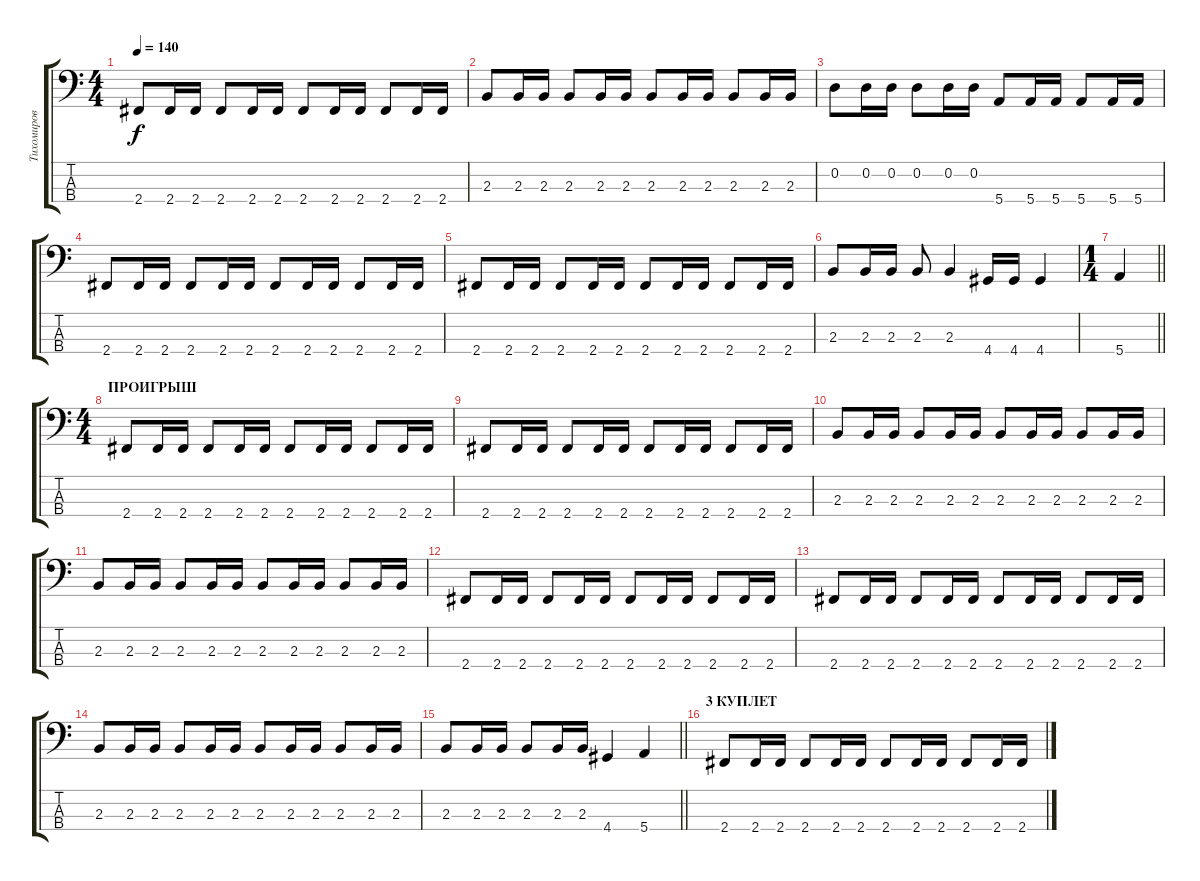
\track ("Тихомиров" "Тихомиров") {instrument electricbasspick}
\staff {score tabs}
\tuning (G2 D2 A1 E1) {hide}
\ts (4 4)
\tempo 140
\clef f4
\ks c
2.4.8{dy f} 2.4.16 2.4.16 2.4.8 2.4.16 2.4.16 2.4.8 2.4.16 2.4.16 2.4.8 2.4.16 2.4.16 |
2.3.8 2.3.16 2.3.16 2.3.8 2.3.16 2.3.16 2.3.8 2.3.16 2.3.16 2.3.8 2.3.16 2.3.16 |
0.2.8 0.2.16 0.2.16 0.2.8 0.2.16 0.2.16 5.4.8 5.4.16 5.4.16 5.4.8 5.4.16 5.4.16 |
2.4.8 2.4.16 2.4.16 2.4.8 2.4.16 2.4.16 2.4.8 2.4.16 2.4.16 2.4.8 2.4.16 2.4.16 |
2.4.8 2.4.16 2.4.16 2.4.8 2.4.16 2.4.16 2.4.8 2.4.16 2.4.16 2.4.8 2.4.16 2.4.16 |
2.3.8 2.3.16 2.3.16 2.3.8 2.3.4 4.4.16 4.4.16 4.4.4 |
\ts (1 4)
\barLineRight lightlight
5.4.4 |
\ts (4 4)
\section ("" "ПРОИГРЫШ")
2.4.8 2.4.16 2.4.16 2.4.8 2.4.16 2.4.16 2.4.8 2.4.16 2.4.16 2.4.8 2.4.16 2.4.16 |
2.4.8 2.4.16 2.4.16 2.4.8 2.4.16 2.4.16 2.4.8 2.4.16 2.4.16 2.4.8 2.4.16 2.4.16 |
2.3.8 2.3.16 2.3.16 2.3.8 2.3.16 2.3.16 2.3.8 2.3.16 2.3.16 2.3.8 2.3.16 2.3.16 |
2.3.8 2.3.16 2.3.16 2.3.8 2.3.16 2.3.16 2.3.8 2.3.16 2.3.16 2.3.8 2.3.16 2.3.16 |
2.4.8 2.4.16 2.4.16 2.4.8 2.4.16 2.4.16 2.4.8 2.4.16 2.4.16 2.4.8 2.4.16 2.4.16 |
2.4.8 2.4.16 2.4.16 2.4.8 2.4.16 2.4.16 2.4.8 2.4.16 2.4.16 2.4.8 2.4.16 2.4.16 |
2.3.8 2.3.16 2.3.16 2.3.8 2.3.16 2.3.16 2.3.8 2.3.16 2.3.16 2.3.8 2.3.16 2.3.16 |
\barLineRight lightlight
2.3.8 2.3.16 2.3.16 2.3.8 2.3.16 2.3.16 4.4.4 5.4.4 |
\section ("" "3 КУПЛЕТ")
2.4.8 2.4.16 2.4.16 2.4.8 2.4.16 2.4.16 2.4.8 2.4.16 2.4.16 2.4.8 2.4.16 2.4.16
